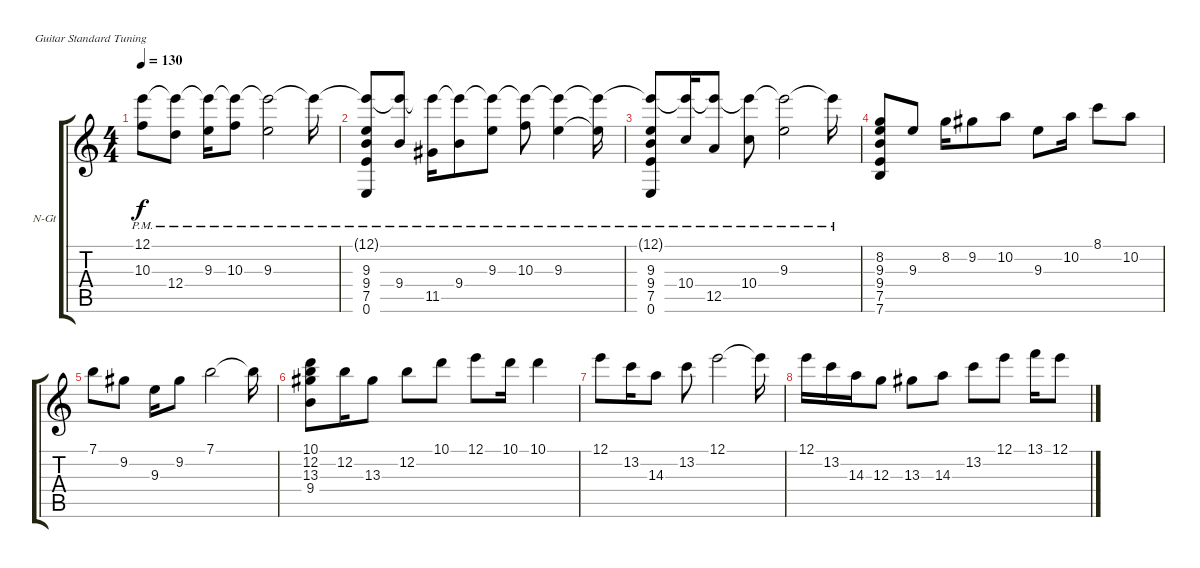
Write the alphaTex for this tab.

\bracketExtendMode groupsimilarinstruments
\firstSystemTrackNameOrientation horizontal
\otherSystemsTrackNameOrientation horizontal
\track ("Rodrigo Sanchez" "N-Gt") {instrument acousticguitarnylon}
\staff {score tabs}
\tuning (E4 B3 G3 D3 A2 E2)
\ts (4 4)
\tempo 130
\clef g2
\ks c
(10.3 12.1{pm t}).8{dy f} (12.4 12.1{pm t}).8 (9.3 12.1{pm t}).16 (10.3 12.1{pm t}).8 (9.3 12.1{pm t}).2 12.1{pm t}.16 |
(9.3 9.4 7.5 0.6 12.1{pm t}).8 (9.4 12.1{pm t}).8 (11.5 12.1{pm t}).16 (9.4 12.1{pm t}).8 (9.3 12.1{pm t}).8 (10.3 12.1{pm t}).8 (9.3 12.1{pm t}).4 (9.3{t} 12.1{pm t}).16 |
(9.3 9.4 7.5 0.6 12.1{pm t}).8 (10.4 12.1{pm t}).16 (12.5 12.1{pm t}).8 (10.4 12.1{pm t}).8 (9.3 12.1{pm t}).2 12.1{pm t}.16 |
(8.2 9.3 9.4 7.5 7.6).8 9.3.8 8.2.16 9.2.8 10.2.8 9.3.8 10.2.16 8.1.8 10.2.8 |
7.1.8 9.2.8 9.3.16 9.2.8 7.1.2 7.1{t}.16 |
(10.1 12.2 13.3 9.4).8 12.2.16 13.3.8 12.2.8 10.1.8 12.1.8 10.1.16 10.1.4 |
12.1.8 13.2.16 14.3.8 13.2.8 12.1.2 12.1{t}.16 |
12.1.16 13.2.16 14.3.16 12.3.8 13.3.8 14.3.8 13.2.8 12.1.8 13.1.16 12.1.8
